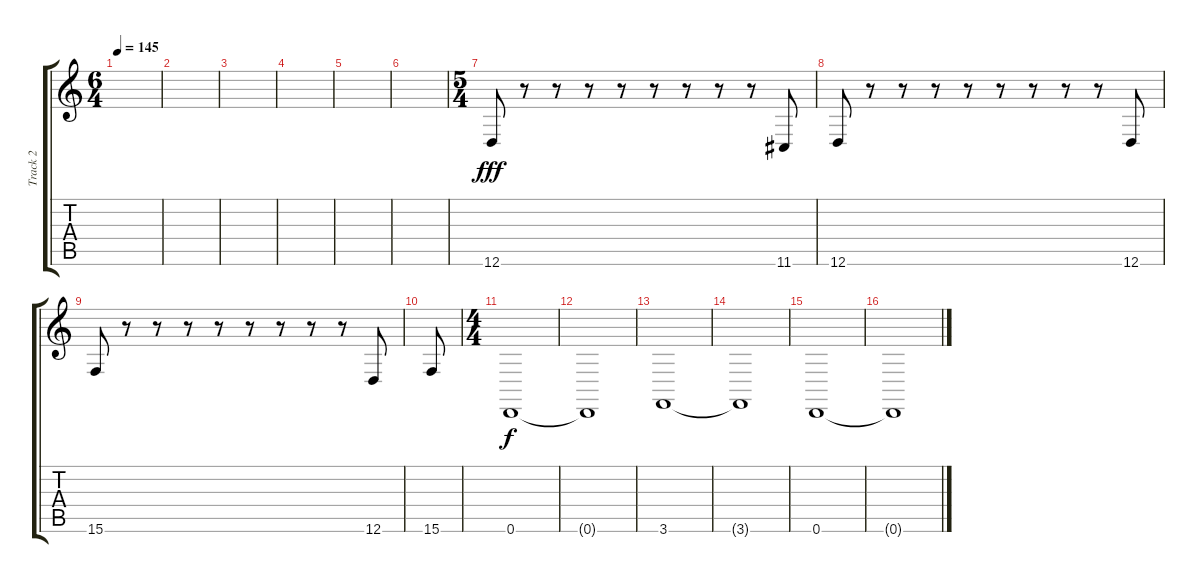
\track ("Track 2" "Track 2") {instrument oboe}
\staff {score tabs}
\tuning (E4 B3 G3 D3 A2 D2) {hide}
\ts (6 4)
\tempo 145
\clef g2
\ks c
|
|
|
|
|
|
\ts (5 4)
12.6.8{dy fff} r.8 r.8 r.8 r.8 r.8 r.8 r.8 r.8 11.6.8 |
12.6.8 r.8 r.8 r.8 r.8 r.8 r.8 r.8 r.8 12.6.8 |
15.6.8 r.8 r.8 r.8 r.8 r.8 r.8 r.8 r.8 12.6.8 |
15.6.8 |
\ts (4 4)
0.6.1{dy f} |
0.6{t}.1 |
3.6.1 |
3.6{t}.1 |
0.6.1 |
0.6{t}.1
